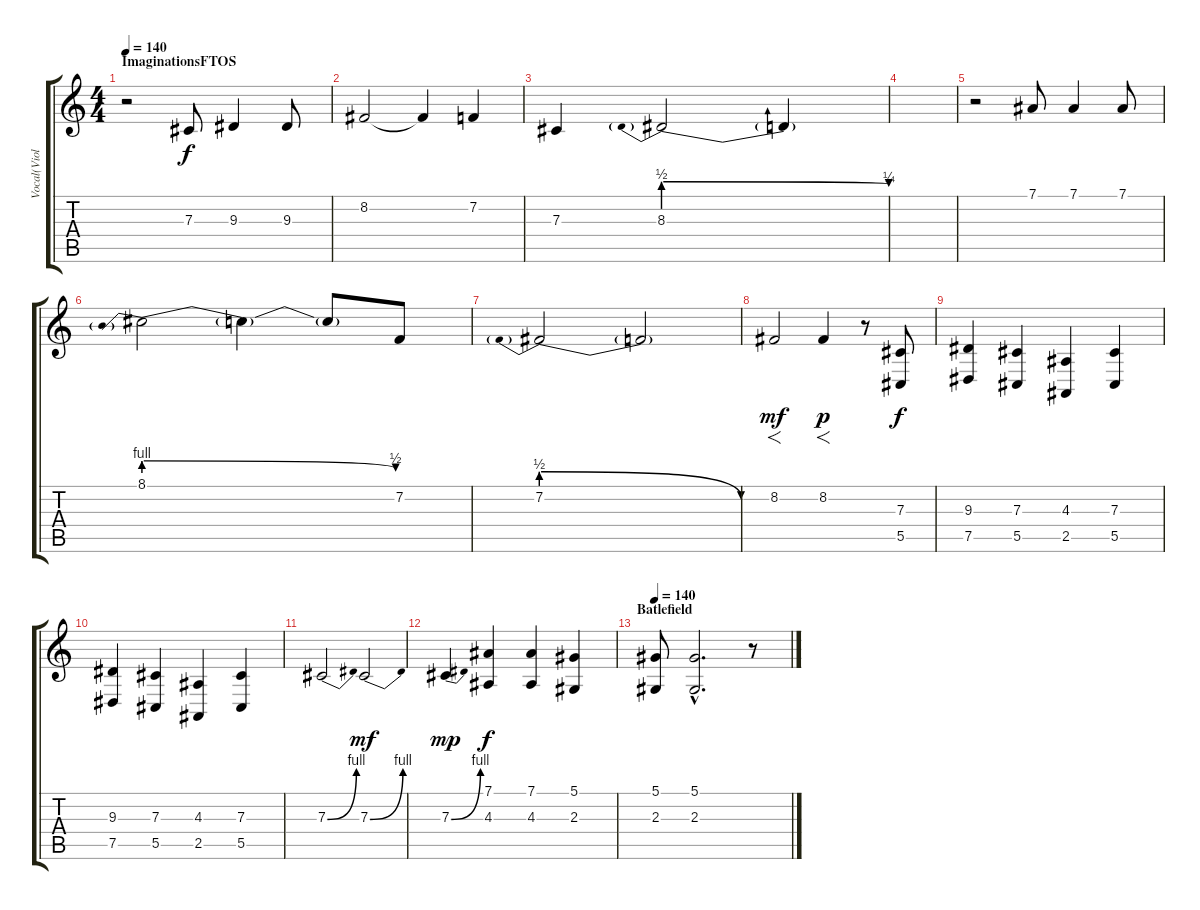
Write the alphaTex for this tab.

\track ("Vocal(Violin)" "Vocal(Viol") {instrument violin}
\staff {score tabs}
\tuning (Eb4 Bb3 Gb3 Db3 Ab2 Eb2) {hide}
\ts (4 4)
\section ("" "ImaginationsFTOS")
\tempo 140
\clef g2
\ks c
r.2{dy f volume 16 instrument flute} 7.3.8 9.3.4 9.3.8 |
8.2.2 8.2{t}.4 7.2.4 |
7.3.4 8.3{be (prebendrelease 0 2 60 1)}.2 8.3{t}.4 |
|
r.2 7.1.8 7.1.4 7.1.8 |
8.1{be (prebendrelease 0 4 60 2)}.2 8.1{t}.4 8.1{t}.8 7.2.8 |
7.2{be (prebendrelease 0 2 60 0)}.2 7.2{t}.2 |
8.2.2{f dy mf} 8.2.4{f dy p} r.8 (7.3 5.5).8{dy f} |
(9.3 7.5).4 (7.3 5.5).4 (4.3 2.5).4 (7.3 5.5).4 |
(9.3 7.5).4 (7.3 5.5).4 (4.3 2.5).4 (7.3 5.5).4 |
7.3{be (bend 0 0 60 4)}.2 7.3{be (bend 0 0 60 4)}.2{dy mf} |
7.3{be (bend 0 0 60 4)}.4{dy mp} (7.1 4.3).4{dy f} (7.1 4.3).4 (5.1 2.3).4 |
\section ("" "Batlefield")
\tempo 140
(5.1 2.3).8 (5.1{hac} 2.3{hac}).2{d} r.8
